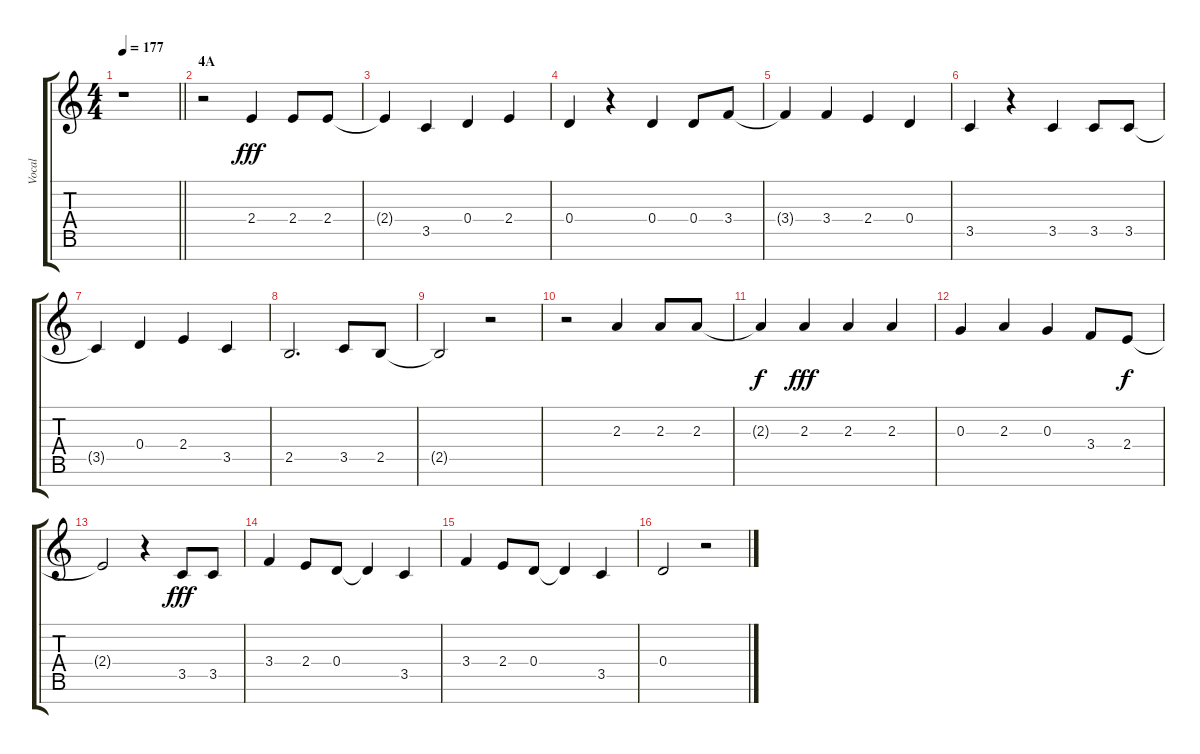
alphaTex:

\track ("Vocal" "Vocal") {instrument voiceoohs}
\staff {score tabs}
\tuning (E5 B4 G4 D4 A3 E3 B2) {hide}
\ts (4 4)
\tempo 177
\clef g2
\barLineRight lightlight
\ks c
r.1{dy f} |
\section ("" "4A")
r.2 2.4.4{dy fff} 2.4.8 2.4.8 |
2.4{t}.4 3.5.4 0.4.4 2.4.4 |
0.4.4 r.4 0.4.4 0.4.8 3.4.8 |
3.4{t}.4 3.4.4 2.4.4 0.4.4 |
3.5.4 r.4 3.5.4 3.5.8 3.5.8 |
3.5{t}.4 0.4.4 2.4.4 3.5.4 |
2.5.2{d} 3.5.8 2.5.8 |
2.5{t}.2 r.2 |
r.2 2.3.4 2.3.8 2.3.8 |
2.3{t}.4{dy f} 2.3.4{dy fff} 2.3.4 2.3.4 |
0.3.4 2.3.4 0.3.4 3.4.8 2.4.8{dy f} |
2.4{t}.2 r.4 3.5.8{dy fff} 3.5.8 |
3.4.4 2.4.8 0.4.8 0.4{t}.4 3.5.4 |
3.4.4 2.4.8 0.4.8 0.4{t}.4 3.5.4 |
0.4.2 r.2
